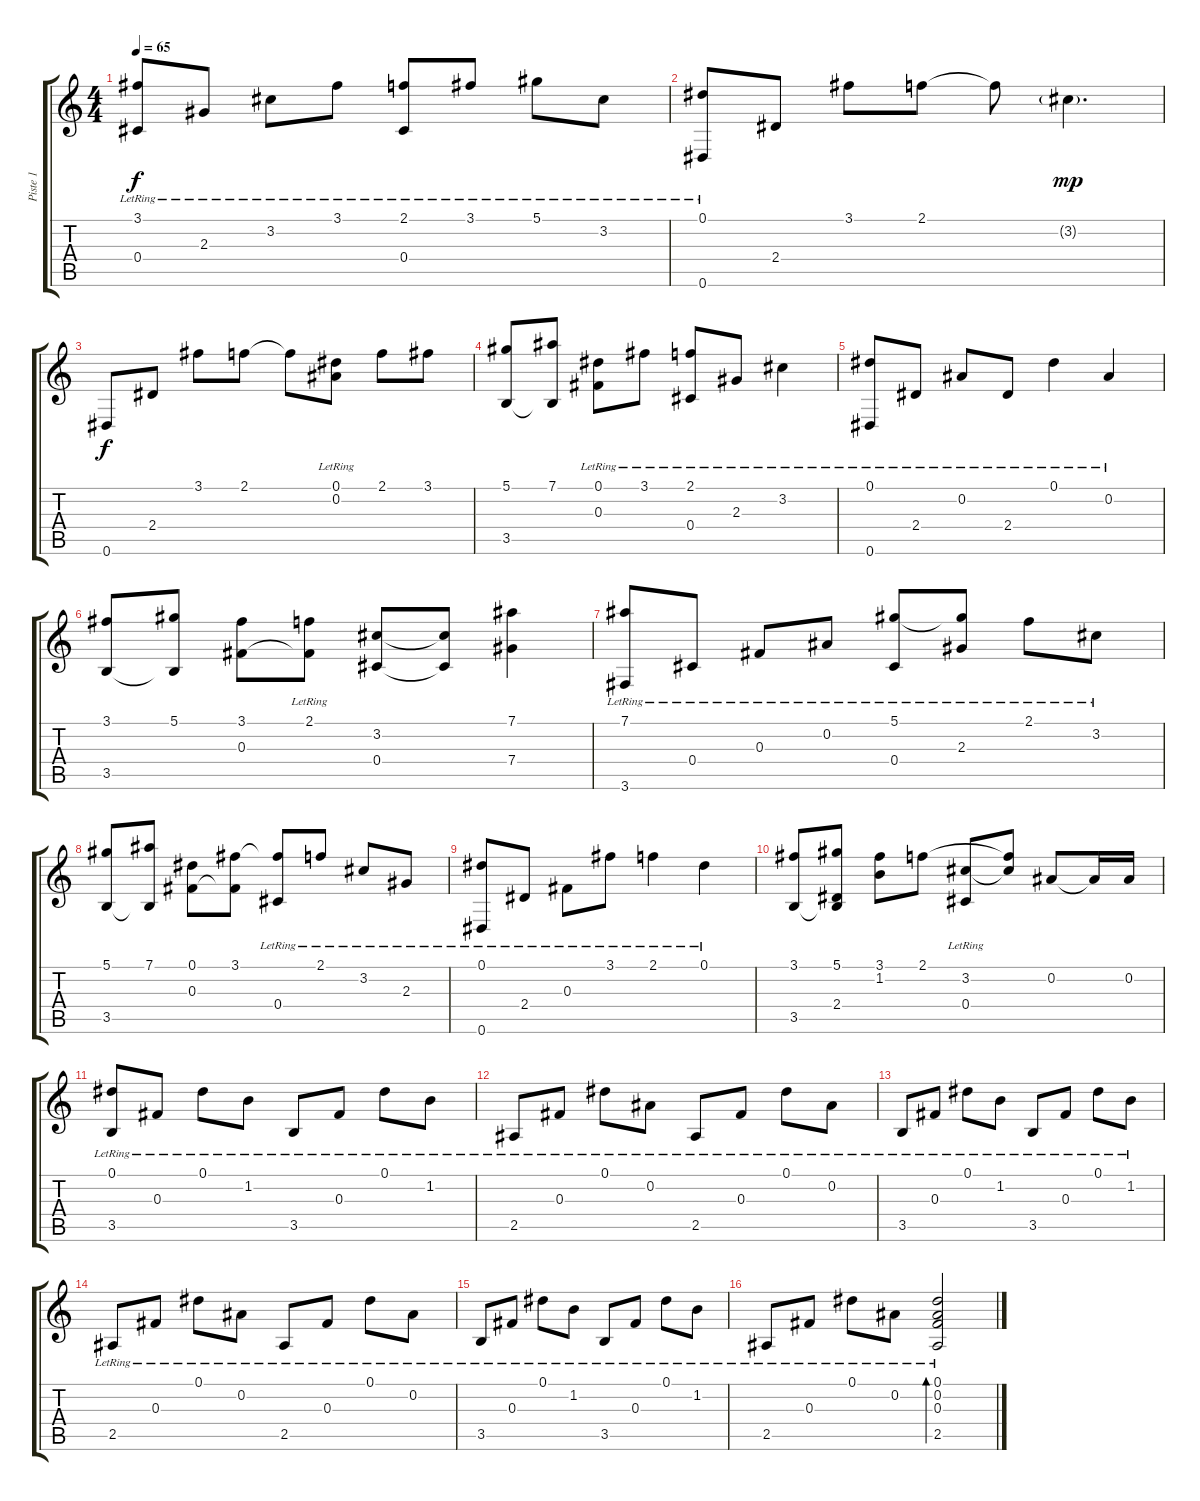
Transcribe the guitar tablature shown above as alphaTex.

\track ("Piste 1" "Piste 1") {instrument acousticguitarsteel}
\staff {score tabs}
\tuning (Eb4 Bb3 Gb3 Db3 Ab2 Eb2) {hide}
\ts (4 4)
\tempo 65
\clef g2
\ks c
(3.1{lr} 0.4{lr}).8{dy f} 2.3{lr}.8 3.2{lr}.8 3.1{lr}.8 (2.1{lr} 0.4{lr}).8 3.1{lr}.8 5.1{lr}.8 3.2{lr}.8 |
(0.1{lr} 0.6).8 2.4.8 3.1.8 2.1.8 2.1{t}.8 3.2{g}.4{d dy mp} |
0.6.8{dy f} 2.4.8 3.1.8 2.1.8 2.1{t}.8 (0.1 0.2{lr}).8 2.1.8 3.1.8 |
(5.1 3.5).8 (7.1 3.5{t}).8 (0.1 0.3{lr}).8 3.1{lr}.8 (2.1{lr} 0.4).8 2.3{lr}.8 3.2{lr}.4 |
(0.1{lr} 0.6{lr}).8 2.4{lr}.8 0.2{lr}.8 2.4{lr}.8 0.1{lr}.4 0.2{lr}.4 |
(3.1 3.5).8 (5.1 3.5{t}).8 (3.1 0.3).8 (2.1{lr} 0.3{t}).8 (3.2 0.4).8 (3.2{t} 0.4{t}).8 (7.1 7.4).4 |
(7.1{lr} 3.6{lr}).8 0.4{lr}.8 0.3{lr}.8 0.2{lr}.8 (5.1{lr} 0.4{lr}).8 (5.1{t} 2.3{lr}).8 2.1{lr}.8 3.2{lr}.8 |
(5.1 3.5).8 (7.1 3.5{t}).8 (0.1 0.3).8 (3.1 0.3{t}).8 (3.1{t} 0.4{lr}).8 2.1{lr}.8 3.2{lr}.8 2.3{lr}.8 |
(0.1{lr} 0.6{lr}).8 2.4{lr}.8 0.3{lr}.8 3.1{lr}.8 2.1{lr}.4 0.1{lr}.4 |
(3.1 3.5).8 (5.1 2.4 3.5{t}).8 (3.1 1.2).8 2.1.8 (3.2 0.4{lr}).8 (2.1{t} 3.2{t}).8 0.2.8 0.2{t}.16 0.2.16 |
(0.1{lr} 3.5{lr}).8 0.3{lr}.8 0.1{lr}.8 1.2{lr}.8 3.5{lr}.8 0.3{lr}.8 0.1{lr}.8 1.2{lr}.8 |
2.5{lr}.8 0.3{lr}.8 0.1{lr}.8 0.2{lr}.8 2.5{lr}.8 0.3{lr}.8 0.1{lr}.8 0.2{lr}.8 |
3.5{lr}.8 0.3{lr}.8 0.1{lr}.8 1.2{lr}.8 3.5{lr}.8 0.3{lr}.8 0.1{lr}.8 1.2{lr}.8 |
2.5{lr}.8 0.3{lr}.8 0.1{lr}.8 0.2{lr}.8 2.5{lr}.8 0.3{lr}.8 0.1{lr}.8 0.2{lr}.8 |
3.5{lr}.8 0.3{lr}.8 0.1{lr}.8 1.2{lr}.8 3.5{lr}.8 0.3{lr}.8 0.1{lr}.8 1.2{lr}.8 |
2.5{lr}.8 0.3{lr}.8 0.1{lr}.8 0.2{lr}.8 (0.1 0.2 0.3 2.5{lr}).2{bd 480}
